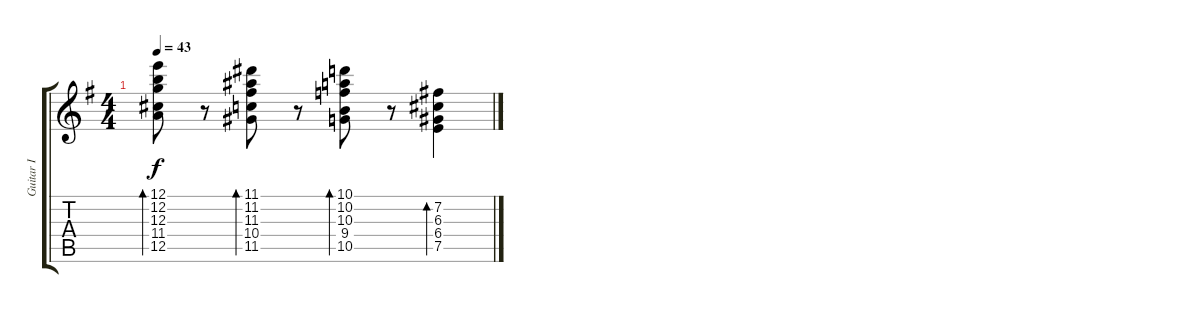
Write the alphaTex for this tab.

\track ("Guitar I" "Guitar I") {instrument distortionguitar}
\staff {score tabs}
\tuning (E4 B3 G3 D3 A2 E2) {hide}
\ts (4 4)
\tempo 43
\clef g2
\ks g
(12.1 12.2 12.3 11.4 12.5).8{bd 120 dy f} r.8 (11.1 11.2 11.3 10.4 11.5).8{bd 120} r.8 (10.1 10.2 10.3 9.4 10.5).8{bd 120} r.8 (7.2 6.3 6.4 7.5).4{bd 120}
